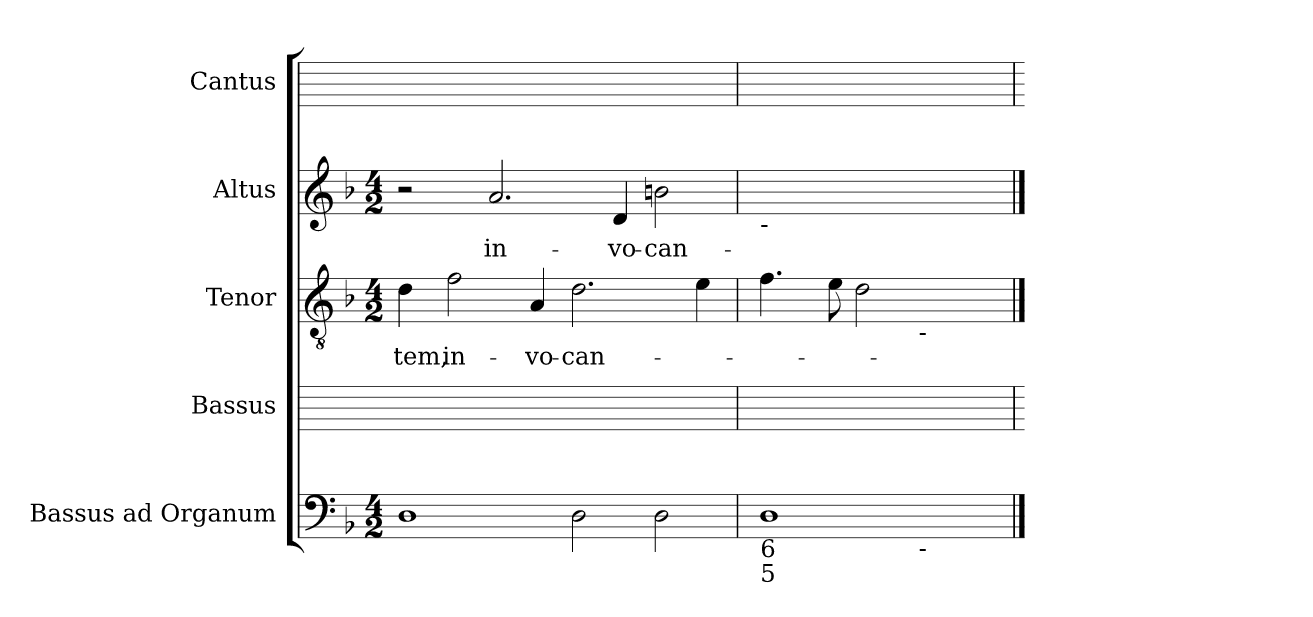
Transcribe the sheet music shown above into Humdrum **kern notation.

**kern	**kern	**kern	**text	**kern	**text	**kern
*part5	*part4	*part3	*part3	*part2	*part2	*part1
*staff5	*staff4	*staff3	*staff3	*staff2	*staff2	*staff1
*I"Bassus ad Organum	*I"Bassus	*I"Tenor	*	*I"Altus	*	*I"Cantus
*I'Bassus ad Organum	*I'Bassus	*I'Tenor	*	*I'Altus	*	*I'Cantus
*clefF4	*	*clefGv2	*	*clefG2	*	*
*k[b-]	*	*k[b-]	*	*k[b-]	*	*
*F:	*	*F:	*	*F:	*	*
*M4/2	*	*M4/2	*	*M4/2	*	*
=	=	=	=	=	=	=
!	!	!	!LO:LY:b	!	!	!
1D	4ryy	4d	-tem,	2r	.	4ryy
!	!	!	!LO:LY:b	!	!	!
.	1..ryy	2f	in-	.	.	1..ryy
!	!	!	!	!	!LO:LY:b	!
.	.	.	.	2.a	in-	.
!	!	!	!LO:LY:b	!	!	!
.	.	4A	-vo-	.	.	.
!	!	!	!LO:LY:b	!	!	!
2D	.	2.d	-can-	.	.	.
!	!	!	!	!	!LO:LY:b	!
.	.	.	.	4d	-vo-	.
!	!	!	!	!	!LO:LY:b	!
2D	.	.	.	2bn	-can-	.
.	.	4e	.	.	.	.
=	=	=	=	=	=	=
!	!	!	!	!LO:TX:b:t=-	!	!
!LO:TX:b:t=6	!	!	!	!	!	!
!LO:TX:b:t=5	!	!	!	!	!	!
!	!	!	!	!	!LO:LY:b	!
1D	4ryy	4.f	.	1cc#X;<yy	-tem.	4ryy
.	1..ryy	.	.	.	.	1..ryy
.	.	8e	.	.	.	.
.	.	2d	.	.	.	.
!	!	!LO:TX:b:t=-	!	!	!	!
!LO:TX:b:t=-	!	!	!	!	!	!
!	!	!	!LO:LY:b	!	!	!
1A;<yy	.	1e;<yy	-tem.	1ryy	.	.
==	=	==	=	==	=	=
*-	*-	*-	*-	*-	*-	*-
